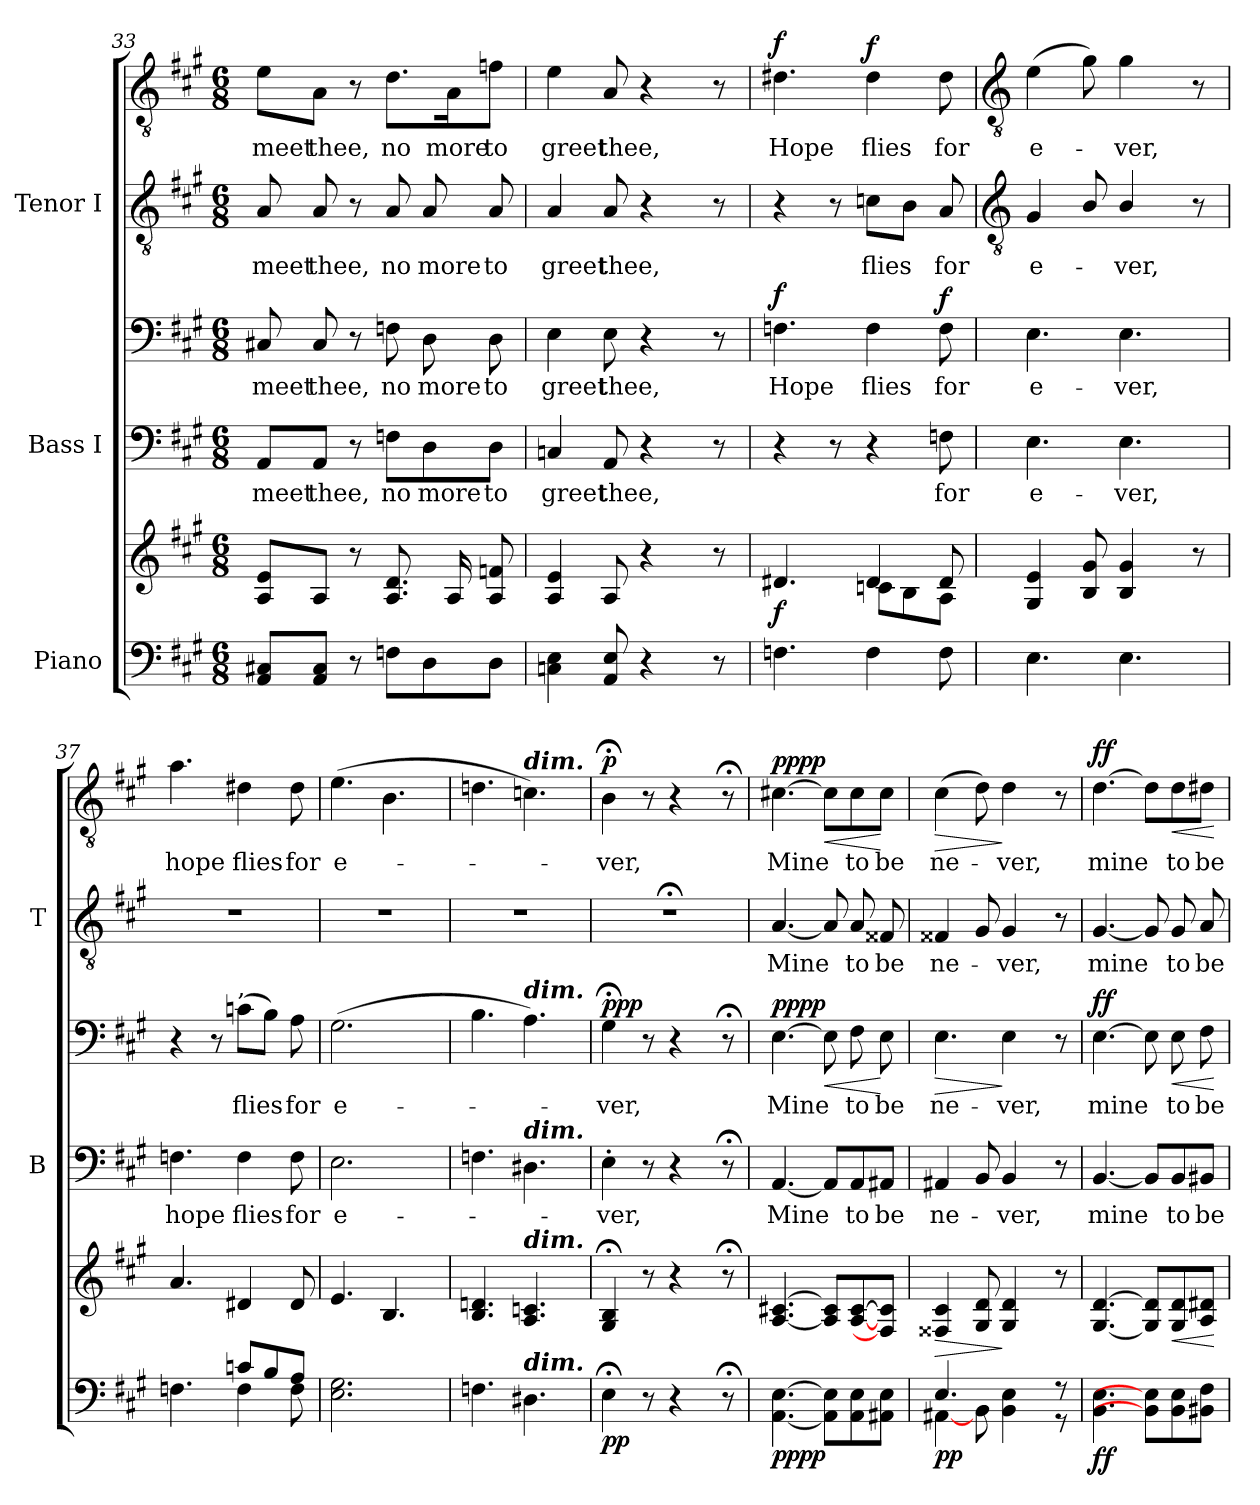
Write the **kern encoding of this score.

**kern	**kern	**dynam	**kern	**text	**kern	**text	**dynam	**kern	**text	**kern	**text	**dynam
*part3	*part3	*part3	*part2	*part2	*part2	*part2	*part2	*part1	*part1	*part1	*part1	*part1
*staff6	*staff5	*staff5/6	*staff4	*staff4	*staff3	*staff3	*staff3/4	*staff2	*staff2	*staff1	*staff1	*staff1/2
*I"Piano	*	*	*I"Bass I	*	*	*	*	*I"Tenor I	*	*	*	*
*	*	*	*I'B	*	*	*	*	*I'T	*	*	*	*
*clefF4	*clefG2	*	*clefF4	*	*clefF4	*	*	*clefGv2	*	*clefGv2	*	*
*k[f#c#g#]	*k[f#c#g#]	*	*k[f#c#g#]	*	*k[f#c#g#]	*	*	*k[f#c#g#]	*	*k[f#c#g#]	*	*
*A:	*A:	*	*A:	*	*A:	*	*	*A:	*	*A:	*	*
*M6/8	*M6/8	*	*M6/8	*	*M6/8	*	*	*M6/8	*	*M6/8	*	*
=33	=33	=33	=33	=33	=33	=33	=33	=33	=33	=33	=33	=33
*	*^	*	*	*	*	*	*	*	*	*	*	*
!	!	!	!	!	!LO:LY:b	!	!LO:LY:b	!	!	!LO:LY:b	!	!LO:LY:b	!
8AA 8C#XL	8A/ 8e/L	2ryy	.	8AA/L	meet	8C#X	meet	.	8A	meet	8e\L	meet	.
!	!	!	!	!	!LO:LY:b	!	!LO:LY:b	!	!	!LO:LY:b	!	!LO:LY:b	!
8AA 8C#J	8A/J	.	.	8AA/J	thee,	8C#	thee,	.	8A	thee,	8A\J	thee,	.
8r	8r	.	.	8r	.	8r	.	.	8r	.	8r	.	.
!	!	!	!	!	!LO:LY:b	!	!LO:LY:b	!	!	!LO:LY:b	!	!LO:LY:b	!
8Fn\L	8.A/ 8.d/L	.	.	8Fn\L	no	8Fn	no	.	8A	no	8.d\L	no	.
!	!	!	!	!	!LO:LY:b	!	!LO:LY:b	!	!	!LO:LY:b	!	!	!
8D\	.	4ryy	.	8D\	more	8D	more	.	8A	more	.	.	.
!	!	!	!	!	!	!	!	!	!	!	!	!LO:LY:b	!
.	16A/L	.	.	.	.	.	.	.	.	.	16A\K	more	.
!	!	!	!	!	!LO:LY:b	!	!LO:LY:b	!	!	!LO:LY:b	!	!LO:LY:b	!
8D\J	8A/ 8fn/J	.	.	8D\J	to	8D	to	.	8A	to	8fn\J	to	.
=34	=34	=34	=34	=34	=34	=34	=34	=34	=34	=34	=34	=34	=34
!	!	!	!	!	!LO:LY:b	!	!LO:LY:b	!	!	!LO:LY:b	!	!LO:LY:b	!
4Cn 4E	4A/ 4e/	2ryy	.	4Cn	greet	4E	greet	.	4A	greet	4e	greet	.
!	!	!	!	!	!LO:LY:b	!	!LO:LY:b	!	!	!LO:LY:b	!	!LO:LY:b	!
8AA 8E	8A/	.	.	8AA	thee,	8E	thee,	.	8A	thee,	8A	thee,	.
4r	4r	.	.	4r	.	4r	.	.	4r	.	4r	.	.
.	.	4ryy	.	.	.	.	.	.	.	.	.	.	.
8r	8r	.	.	8r	.	8r	.	.	8r	.	8r	.	.
=35	=35	=35	=35	=35	=35	=35	=35	=35	=35	=35	=35	=35	=35
!	!	!	!LO:DY:b	!	!	!	!LO:LY:b	!LO:DY:b	!	!	!	!LO:LY:b	!LO:DY:b
4.Fn\	4.d#X/	4ryy	f	4r	.	4.Fn	Hope	f	4r	.	4.d#X	Hope	f
.	.	8ryy	.	8r	.	.	.	.	8r	.	.	.	.
!	!	!	!	!	!	!	!LO:LY:b	!	!	!LO:LY:b	!	!LO:LY:b	!LO:DY:b=2
4F\	4d#/	8cn\L	.	4r	.	4F	flies	.	8cnL	flies	4d#	flies	f
.	.	8B\	.	.	.	.	.	.	8BJ	.	.	.	.
!	!	!	!	!	!LO:LY:b	!	!LO:LY:b	!LO:DY:b=2	!	!LO:LY:b	!	!LO:LY:b	!
8F\	8d#/	8A\J	.	8Fn	for	8F	for	f	8A	for	8d#	for	.
*	*v	*v	*	*	*	*	*	*	*	*	*	*	*
!!LO:LB:g=z
=36	=36	=36	=36	=36	=36	=36	=36	=36	=36	=36	=36	=36
*	*	*	*	*	*	*	*	*clefGv2	*	*clefGv2	*	*
*^	*^	*	*	*	*	*	*	*	*	*	*	*
!	!	!	!	!	!	!LO:LY:b	!	!LO:LY:b	!	!	!LO:LY:b	!	!LO:LY:b	!
*	*	*v	*v	*	*	*	*	*	*	*	*	*	*	*
4.E\	2ryy	4G# 4e	.	4.E	e-	4.E	e-	.	4G#	e-	(>4e	e-	.
.	.	8B 8g#	.	.	.	.	.	.	8B/	.	8g#)	.	.
!	!	!	!	!	!LO:LY:b	!	!LO:LY:b	!	!	!LO:LY:b	!	!LO:LY:b	!
4.E\	.	4B 4g#	.	4.E	-ver,	4.E	-ver,	.	4B/	ver,	4g#	ver,	.
.	4ryy	.	.	.	.	.	.	.	.	.	.	.	.
.	.	8r	.	.	.	.	.	.	8r	.	8r	.	.
=37	=37	=37	=37	=37	=37	=37	=37	=37	=37	=37	=37	=37	=37
!	!	!	!	!	!LO:LY:b	!	!	!	!LO:N:vis=1	!	!	!LO:LY:b	!
4.ryy	4.Fn\	4.a	.	4.Fn	hope	4r	.	.	2.r	.	4.a	hope	.
.	.	.	.	.	.	8r	.	.	.	.	.	.	.
!	!	!	!	!	!	!LO:TX:a:t=,	!	!	!	!	!	!	!
!	!	!	!	!	!LO:LY:b	!	!LO:LY:b	!	!	!	!	!LO:LY:b	!
8cn/L	4F\	4d#X	.	4F	flies	(>8cnL	flies	.	.	.	4d#X	flies	.
8B/	.	.	.	.	.	8BJ)	.	.	.	.	.	.	.
!	!	!	!	!	!LO:LY:b	!	!LO:LY:b	!	!	!	!	!LO:LY:b	!
8A/J	8F\	8d#	.	8F	for	8A	for	.	.	.	8d#	for	.
=38	=38	=38	=38	=38	=38	=38	=38	=38	=38	=38	=38	=38	=38
!	!	!	!	!	!LO:LY:b	!	!LO:LY:b	!	!LO:N:vis=1	!	!	!LO:LY:b	!
2.E\ 2.G#\	2ryy	4.e	.	2.E\	e-	(>2.G#	e-	.	2.r	.	(>4.e	e-	.
.	.	4.B	.	.	.	.	.	.	.	.	4.B	.	.
.	4ryy	.	.	.	.	.	.	.	.	.	.	.	.
=39	=39	=39	=39	=39	=39	=39	=39	=39	=39	=39	=39	=39	=39
!	!	!	!	!	!	!	!	!	!LO:N:vis=1	!	!	!	!
4.Fn\	2ryy	4.B 4.dn	.	4.Fn\	.	4.B	.	.	2.r	.	4.dn	.	.
!	!	!	!	!	!	!	!	!	!	!	!LO:TX:a:Bi:t=dim.	!	!
!	!	!	!	!	!	!LO:TX:a:Bi:t=dim.	!	!	!	!	!	!	!
!	!	!	!	!LO:TX:a:Bi:t=dim.	!	!	!	!	!	!	!	!	!
!	!	!LO:TX:a:Bi:t=dim.	!	!	!	!	!	!	!	!	!	!	!
!LO:TX:a:Bi:t=dim.	!	!	!	!	!	!	!	!	!	!	!	!	!
4.D#X\	.	4.A 4.cn	.	4.D#X\	.	4.A)	.	.	.	.	4.cn)	.	.
.	4ryy	.	.	.	.	.	.	.	.	.	.	.	.
=40	=40	=40	=40	=40	=40	=40	=40	=40	=40	=40	=40	=40	=40
!	!	!	!LO:DY:b=2	!	!LO:LY:b	!	!LO:LY:b	!	!LO:N:vis=1	!	!	!LO:LY:b	!
!	!	!	!LO:DY:n=1:b	!	!	!	!	!LO:DY:b=2	!	!	!	!	!
!	!	!	!	!	!	!	!	!LO:DY:n=1:b	!	!	!	!	!
!	!	!	!	!	!	!	!	!LO:DY:n=2:b	!	!	!	!	!LO:DY:b
4E;\	2ryy	4G#;< 4B;<	p p	4E'\	ver,	4G#;<	ver,	p p p	2.r;<	.	4B;<	ver,	p
8r	.	8r	.	8r	.	8r	.	.	.	.	8r	.	.
4r	.	4r	.	4r	.	4r	.	.	.	.	4r	.	.
.	4ryy	.	.	.	.	.	.	.	.	.	.	.	.
8r;	.	8r;<	.	8r;<	.	8r;<	.	.	.	.	8r;<	.	.
=41	=41	=41	=41	=41	=41	=41	=41	=41	=41	=41	=41	=41	=41
!	!	!	!LO:DY:b=2	!	!LO:LY:b	!	!LO:LY:b	!	!	!LO:LY:b	!	!LO:LY:b	!
!	!	!	!LO:DY:n=1:b	!	!	!	!	!LO:DY:b=2	!	!	!	!	!
!	!	!	!	!	!	!	!	!LO:DY:n=1:b	!	!	!	!	!LO:DY:b=2
!	!	!	!	!	!	!	!	!	!	!	!	!	!LO:DY:n=1:b
[4.AA\ [4.E\	2ryy	[4.A [4.c#X	pp pp	[4.AA	Mine	[4.E	Mine	pp pp	[4.A	Mine	[4.c#X	Mine	pp pp
!	!	!	!	!	!	!	!	!LO:HP:b	!	!	!	!	!LO:HP:b
8AA\] 8E\]L	.	8A] 8c#]L	.	8AA/L]	.	8E]	.	<	8A]	.	8c#\L]	.	<
!	!	!	!	!	!LO:LY:b	!	!LO:LY:b	!	!	!LO:LY:b	!	!LO:LY:b	!
8AA\ 8E\	4ryy	[8A [8c#	.	8AA/	to	8F#	to	.	8A	to	8c#\	to	.
!	!	!	!	!	!LO:LY:b	!	!LO:LY:b	!	!	!LO:LY:b	!	!LO:LY:b	!
8AA#X\ 8E\J	.	8F##] 8c#]J	.	8AA#X/J	be	8E	be	[	8F##X	be	8c#\J	be	[
=42	=42	=42	=42	=42	=42	=42	=42	=42	=42	=42	=42	=42	=42
!	!	!	!LO:HP:b	!	!LO:LY:b	!	!LO:LY:b	!LO:HP:b	!	!LO:LY:b	!	!LO:LY:b	!LO:HP:b
!	!	!	!LO:DY:n=1:b=2	!	!	!	!	!	!	!	!	!	!
4.E/	[4AA#X\	4F##X 4c#	> pp	4AA#X	ne-	4.E	ne--	>	4F##X	ne-	(>4c#	ne-	>
.	8BB\	8G# 8d	.	8BB	.	.	.	.	8G#	.	8d)	.	.
!	!	!	!	!	!LO:LY:b	!	!LO:LY:b	!	!	!LO:LY:b	!	!LO:LY:b	!
4BB\ 4E\	8ryy	4G# 4d	]	4BB	ver,	4E	-ver,	]	4G#	ver,	4d	ver,	]
.	8ryy	.	.	.	.	.	.	.	.	.	.	.	.
8r	8r	8r	.	8r	.	8r	.	.	8r	.	8r	.	.
=43	=43	=43	=43	=43	=43	=43	=43	=43	=43	=43	=43	=43	=43
!	!LO:N:vis=1	!	!LO:DY:b=2	!	!LO:LY:b	!	!LO:LY:b	!	!	!LO:LY:b	!	!LO:LY:b	!
!	!	!	!LO:DY:n=1:b	!	!	!	!	!LO:DY:b=2	!	!	!	!	!
!	!	!	!	!	!	!	!	!LO:DY:n=1:b	!	!	!	!	!LO:DY:b=2
!	!	!	!	!	!	!	!	!	!	!	!	!	!LO:DY:n=1:b
4.BB\ 4.E\	2.ryy	[4.G# [4.d	f f	[4.BB	mine	[4.E	mine	f f	[4.G#	mine	[4.d	mine	f f
8BB] 8E]L	.	8G#] 8d]L	.	8BB/L]	.	8E]	.	.	8G#]	.	8d\L]	.	.
!	!	!	!LO:HP:b	!	!LO:LY:b	!	!LO:LY:b	!LO:HP:b	!	!LO:LY:b	!	!LO:LY:b	!LO:HP:b
8BB 8E	.	8G# 8d	<	8BB/	to	8E	to	<	8G#	to	8d\	to	<
!	!	!	!	!	!LO:LY:b	!	!LO:LY:b	!	!	!LO:LY:b	!	!LO:LY:b	!
8BB#X 8F#J	.	8A 8d#XJ	.	8BB#X/J	be	8F#	be	.	8A	be	8d#X\J	be	.
*v	*v	*	*	*	*	*	*	*	*	*	*	*	*
.	.	[	.	.	.	.	[	.	.	.	.	[
=	=	=	=	=	=	=	=	=	=	=	=	=
*-	*-	*-	*-	*-	*-	*-	*-	*-	*-	*-	*-	*-
